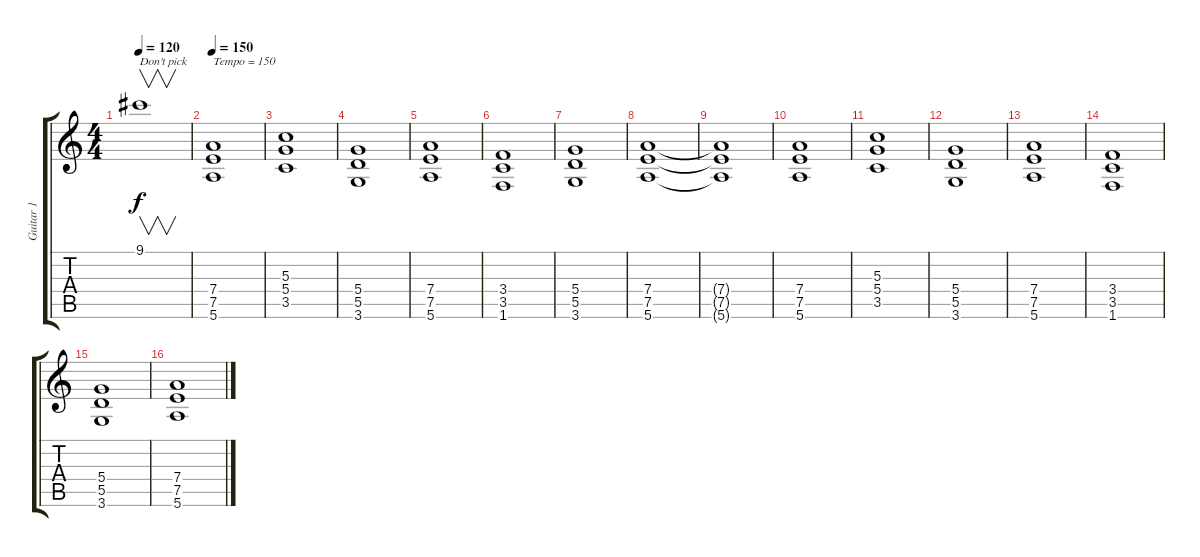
\track ("Guitar 1" "Guitar 1") {instrument distortionguitar}
\staff {score tabs}
\tuning (E4 B3 G3 D3 A2 E2) {hide}
\ts (4 4)
\tempo 120
\clef g2
\ks c
9.1.1{v txt "Don't pick" dy f} |
\tempo 150
(7.4 7.5 5.6).1{txt "Tempo = 150"} |
(5.3 5.4 3.5).1 |
(5.4 5.5 3.6).1 |
(7.4 7.5 5.6).1 |
(3.4 3.5 1.6).1 |
(5.4 5.5 3.6).1 |
(7.4 7.5 5.6).1 |
(7.4{t} 7.5{t} 5.6{t}).1 |
(7.4 7.5 5.6).1 |
(5.3 5.4 3.5).1 |
(5.4 5.5 3.6).1 |
(7.4 7.5 5.6).1 |
(3.4 3.5 1.6).1 |
(5.4 5.5 3.6).1 |
(7.4 7.5 5.6).1
